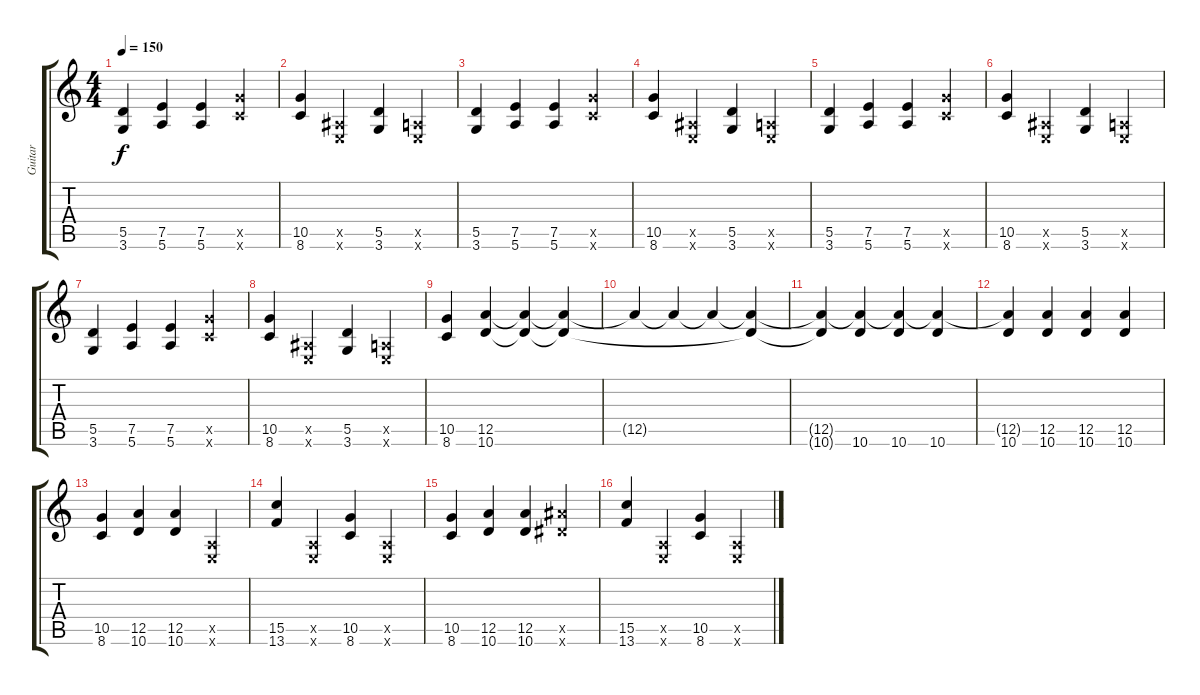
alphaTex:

\track ("Guitar" "Guitar") {instrument distortionguitar}
\staff {score tabs}
\tuning (E4 B3 G3 D3 A2 E2) {hide}
\ts (4 4)
\tempo 150
\clef g2
\ks c
(5.5 3.6).4{dy f} (7.5 5.6).4 (7.5 5.6).4 (10.5{x} 8.6{x}).4 |
(10.5 8.6).4 (1.5{x} 0.6{x}).4 (5.5 3.6).4 (0.5{x} 0.6{x}).4 |
(5.5 3.6).4 (7.5 5.6).4 (7.5 5.6).4 (10.5{x} 8.6{x}).4 |
(10.5 8.6).4 (1.5{x} 0.6{x}).4 (5.5 3.6).4 (0.5{x} 0.6{x}).4 |
(5.5 3.6).4 (7.5 5.6).4 (7.5 5.6).4 (10.5{x} 8.6{x}).4 |
(10.5 8.6).4 (1.5{x} 0.6{x}).4 (5.5 3.6).4 (0.5{x} 0.6{x}).4 |
(5.5 3.6).4 (7.5 5.6).4 (7.5 5.6).4 (10.5{x} 8.6{x}).4 |
(10.5 8.6).4 (1.5{x} 0.6{x}).4 (5.5 3.6).4 (0.5{x} 0.6{x}).4 |
(10.5 8.6).4 (12.5 10.6).4 (12.5{t} 10.6{t}).4 (12.5{t} 10.6{t}).4 |
12.5{t}.4 12.5{t}.4 12.5{t}.4 (12.5{t} 10.6{t}).4 |
(12.5{t} 10.6{t}).4 (12.5{t} 10.6).4 (12.5{t} 10.6).4 (12.5{t} 10.6).4 |
(12.5{t} 10.6).4 (12.5 10.6).4 (12.5 10.6).4 (12.5 10.6).4 |
(10.5 8.6).4 (12.5 10.6).4 (12.5 10.6).4 (0.5{x} 0.6{x}).4 |
(15.5 13.6).4 (0.5{x} 0.6{x}).4 (10.5 8.6).4 (0.5{x} 0.6{x}).4 |
(10.5 8.6).4 (12.5 10.6).4 (12.5 10.6).4 (13.5{x} 11.6{x}).4 |
(15.5 13.6).4 (0.5{x} 0.6{x}).4 (10.5 8.6).4 (0.5{x} 0.6{x}).4
